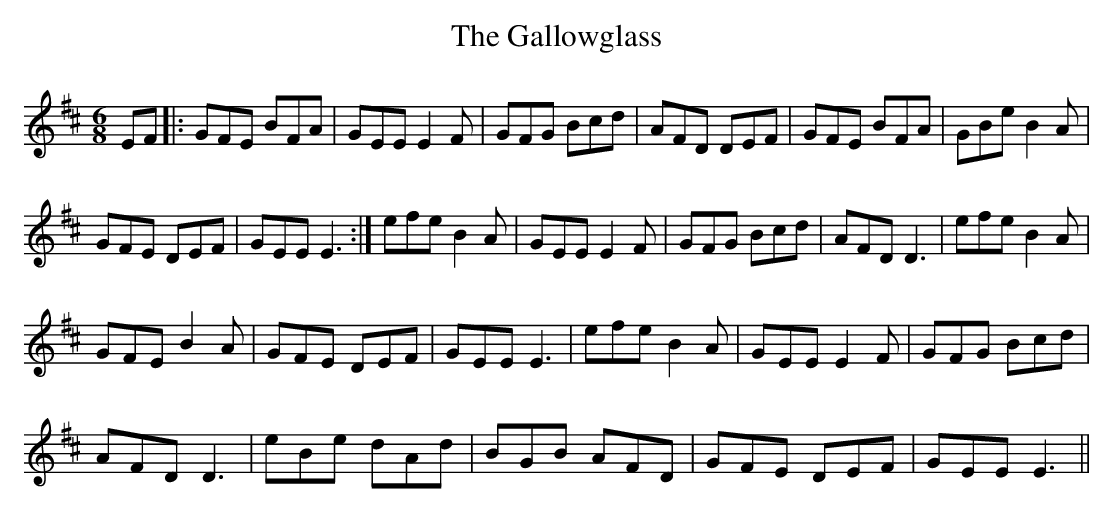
X:1
T:The Gallowglass
M:6/8
L:1/8
K:D
EF |: GFE BFA | GEE E2F | GFG Bcd | AFD DEF | GFE BFA | GBe B2A |
GFE DEF | GEE E3:| efe B2A | GEE E2F | GFG Bcd | AFD D3 | efe B2A |
GFE B2A | GFE DEF | GEE E3 | efe B2A | GEE E2F | GFG Bcd |
AFD D3 | eBe dAd | BGB AFD | GFE DEF | GEE E3 ||
